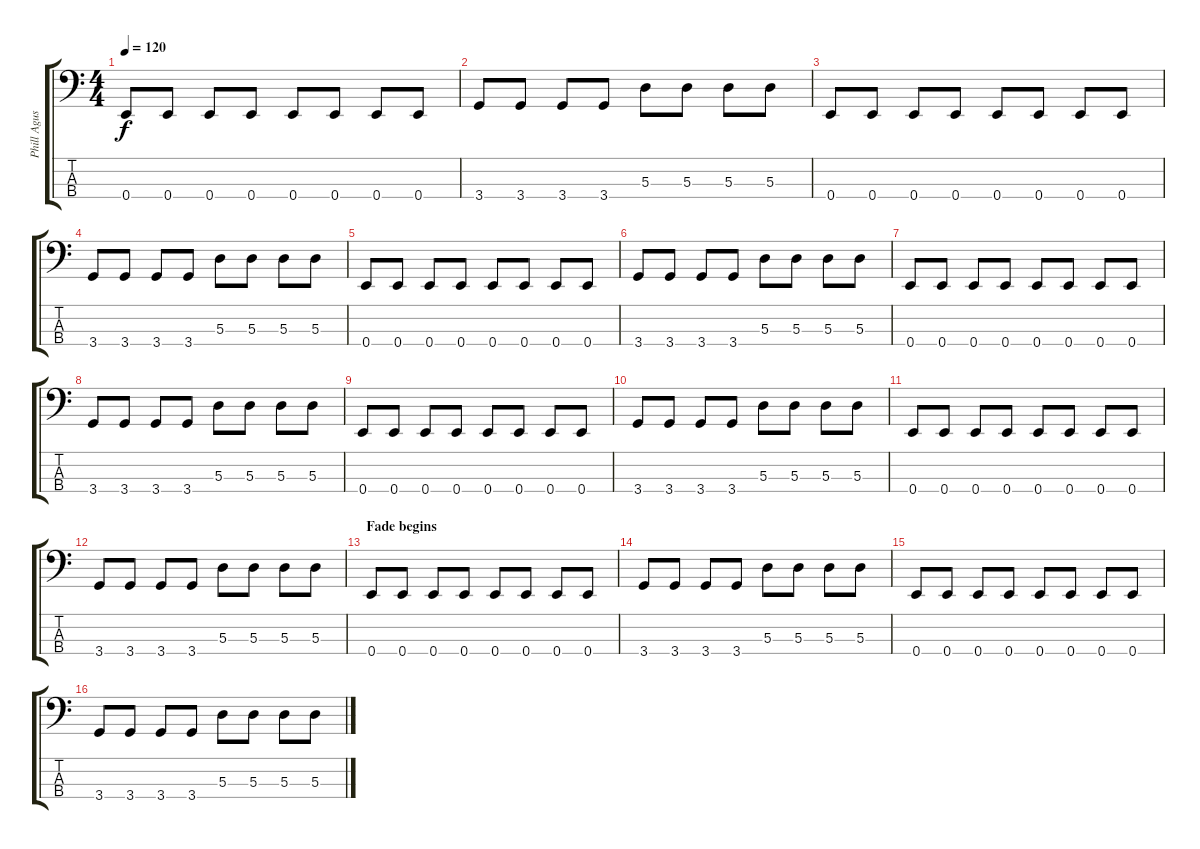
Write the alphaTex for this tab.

\track ("Phill Agus" "Phill Agus") {instrument electricbasspick}
\staff {score tabs}
\tuning (G2 D2 A1 E1) {hide}
\ts (4 4)
\tempo 120
\clef f4
\ks c
0.4.8{dy f} 0.4.8 0.4.8 0.4.8 0.4.8 0.4.8 0.4.8 0.4.8 |
3.4.8 3.4.8 3.4.8 3.4.8 5.3.8 5.3.8 5.3.8 5.3.8 |
0.4.8 0.4.8 0.4.8 0.4.8 0.4.8 0.4.8 0.4.8 0.4.8 |
3.4.8 3.4.8 3.4.8 3.4.8 5.3.8 5.3.8 5.3.8 5.3.8 |
0.4.8 0.4.8 0.4.8 0.4.8 0.4.8 0.4.8 0.4.8 0.4.8 |
3.4.8 3.4.8 3.4.8 3.4.8 5.3.8 5.3.8 5.3.8 5.3.8 |
0.4.8 0.4.8 0.4.8 0.4.8 0.4.8 0.4.8 0.4.8 0.4.8 |
3.4.8 3.4.8 3.4.8 3.4.8 5.3.8 5.3.8 5.3.8 5.3.8 |
0.4.8 0.4.8 0.4.8 0.4.8 0.4.8 0.4.8 0.4.8 0.4.8 |
3.4.8 3.4.8 3.4.8 3.4.8 5.3.8 5.3.8 5.3.8 5.3.8 |
0.4.8{volume 15} 0.4.8 0.4.8 0.4.8 0.4.8 0.4.8 0.4.8 0.4.8 |
3.4.8{volume 14} 3.4.8 3.4.8 3.4.8 5.3.8 5.3.8 5.3.8 5.3.8 |
\section ("" "Fade begins")
0.4.8{volume 12} 0.4.8 0.4.8 0.4.8 0.4.8 0.4.8 0.4.8 0.4.8 |
3.4.8{volume 10} 3.4.8 3.4.8 3.4.8 5.3.8 5.3.8 5.3.8 5.3.8 |
0.4.8{volume 9} 0.4.8 0.4.8 0.4.8 0.4.8 0.4.8 0.4.8 0.4.8 |
3.4.8{volume 8} 3.4.8 3.4.8 3.4.8 5.3.8 5.3.8 5.3.8 5.3.8
